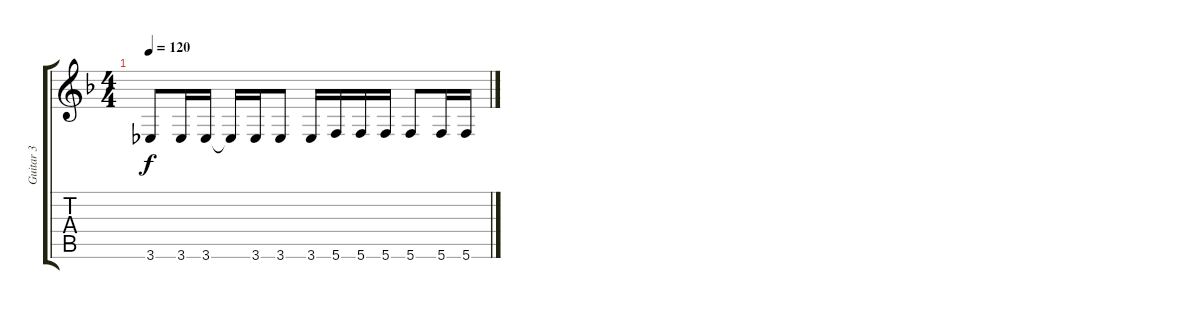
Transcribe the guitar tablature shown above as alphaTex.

\track ("Guitar 3" "Guitar 3") {instrument distortionguitar}
\staff {score tabs}
\tuning (D4 A3 F3 C3 G2 C2) {hide}
\ts (4 4)
\tempo 120
\clef g2
\ks f
3.6.8{dy f} 3.6.16 3.6.16 3.6{t}.16 3.6.16 3.6.8 3.6.16 5.6.16 5.6.16 5.6.16 5.6.8 5.6.16 5.6.16
